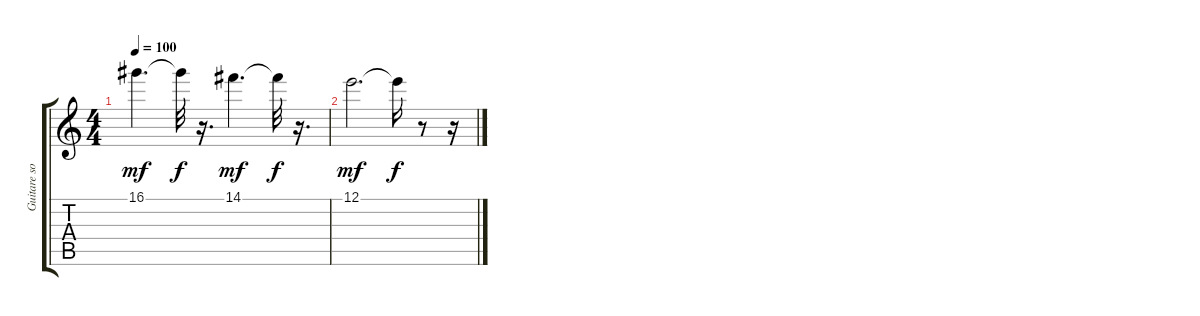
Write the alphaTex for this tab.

\track ("Guitare solo" "Guitare so") {instrument distortionguitar}
\staff {score tabs}
\tuning (E4 B3 G3 D3 A2 E2) {hide}
\ts (4 4)
\tempo 100
\clef g2
\ks c
16.1.4{d dy mf} 16.1{t}.32{dy f} r.16{d} 14.1.4{d dy mf} 14.1{t}.32{dy f} r.16{d} |
12.1.2{d dy mf} 12.1{t}.16{dy f} r.8 r.16
